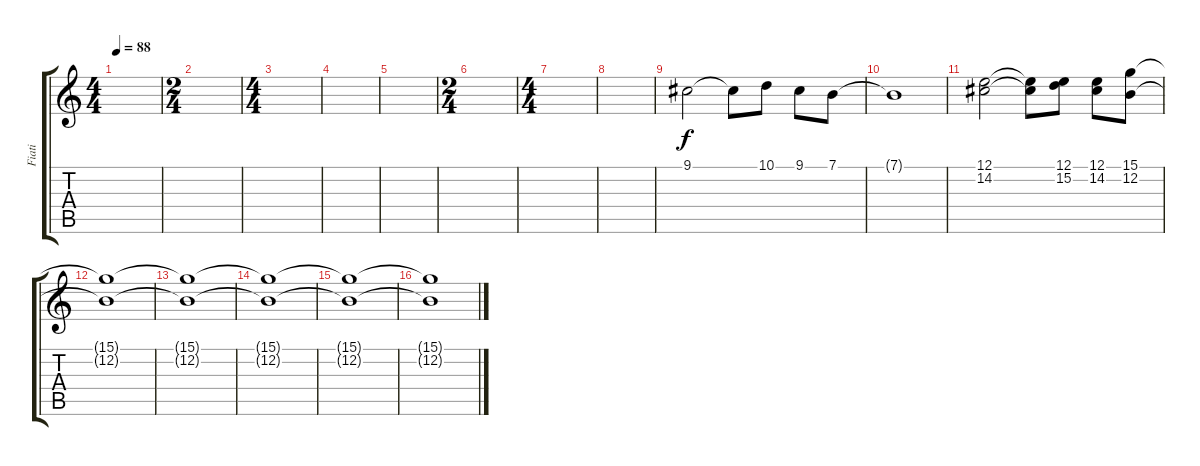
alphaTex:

\track ("Fiati" "Fiati") {instrument flute}
\staff {score tabs}
\tuning (E4 B3 G3 D3 A2 E2) {hide}
\ts (4 4)
\tempo 88
\clef g2
\ks c
|
\ts (2 4)
|
\ts (4 4)
|
|
|
\ts (2 4)
|
\ts (4 4)
|
|
9.1.2 9.1{t}.8 10.1.8 9.1.8 7.1.8 |
7.1{t}.1 |
(12.1 14.2).2 (12.1{t} 14.2{t}).8 (12.1 15.2).8 (12.1 14.2).8 (15.1 12.2).8 |
(15.1{t} 12.2{t}).1 |
(15.1{t} 12.2{t}).1 |
(15.1{t} 12.2{t}).1 |
(15.1{t} 12.2{t}).1 |
(15.1{t} 12.2{t}).1
